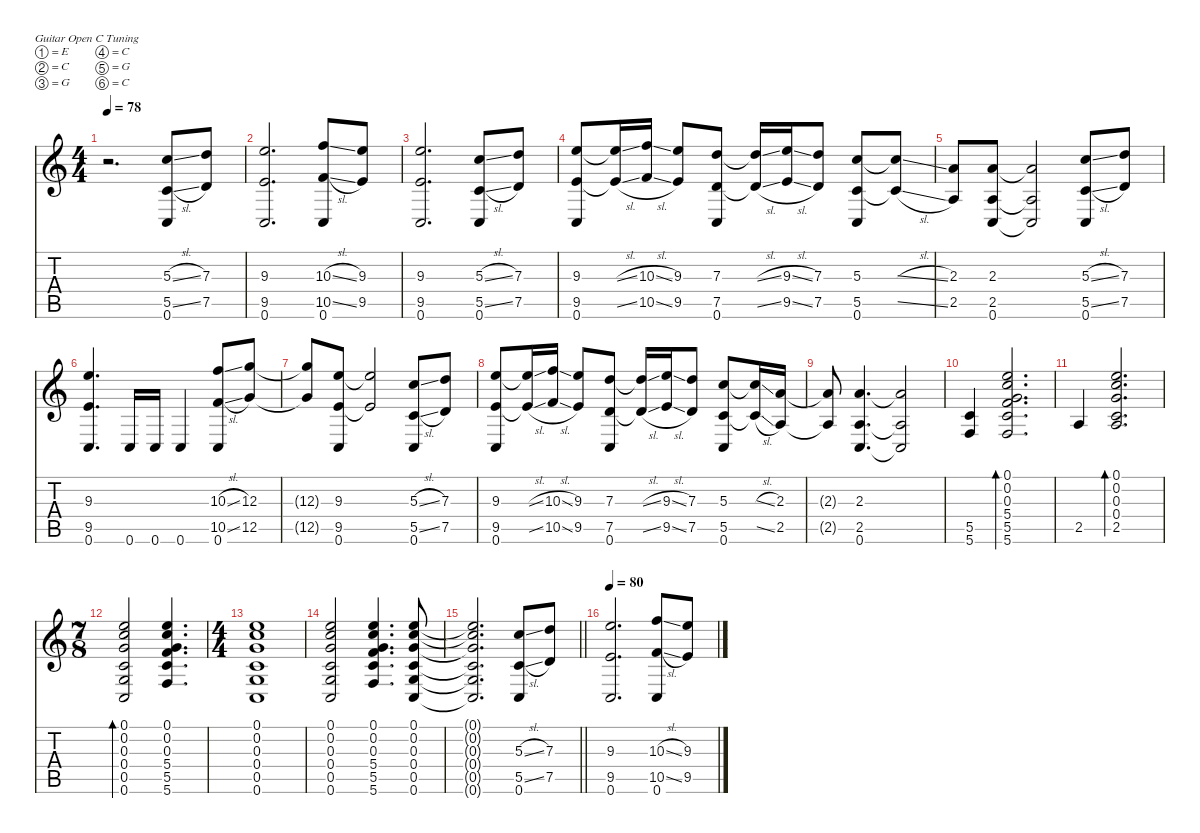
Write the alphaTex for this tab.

\defaultSystemsLayout 4
\hideDynamics
\bracketExtendMode nobrackets
\singleTrackTrackNamePolicy hidden
\multiTrackTrackNamePolicy hidden
\otherSystemsTrackNameOrientation horizontal
\track ("Guitar 1" "s.guit.") {defaultSystemsLayout 4 instrument acousticguitarsteel}
\staff {score tabs}
\tuning (E4 C4 G3 C3 G2 C2)
\ts (4 4)
\beaming (8 2 2 2 2)
\tempo 78
\clef g2
\ks c
r.2{d dy f instrument acousticguitarsteel beam Down} (5.3{sl} 5.5{sl} 0.6).8{beam Up} (7.3 7.5).8{beam Up} |
(9.3 9.5 0.6).2{d beam Up} (10.3{sl} 10.5{sl} 0.6).8{beam Up} (9.3 9.5).8{beam Up} |
(9.3 9.5 0.6).2{d beam Up} (5.3{sl} 5.5{sl} 0.6).8{beam Up} (7.3 7.5).8{beam Up} |
(9.3 9.5 0.6).8{beam Up} (9.3{sl t} 9.5{sl t}).16{beam Up} (10.3{sl} 10.5{sl}).16{beam Up} (9.3 9.5).8{beam Up} (7.3 7.5 0.6).8{beam Up} (7.3{sl t} 7.5{sl t}).16{beam Up} (9.3{sl} 9.5{sl}).16{beam Up} (7.3 7.5).8{beam Up} (5.3 5.5 0.6).8{beam Up} (5.3{sl t} 5.5{sl t}).8{beam Up} |
(2.3 2.5).8{beam Up} (2.3 2.5 0.6).8{beam Up} (2.3{t} 2.5{t} 0.6{t}).2{beam Up} (5.3{sl} 5.5{sl} 0.6).8{beam Up} (7.3 7.5).8{beam Up} |
(9.3 9.5 0.6).4{d beam Up} 0.6.16{beam Up} 0.6.16{beam Up} 0.6.4{beam Up} (10.3{sl} 10.5{sl} 0.6).8{beam Up} (12.3 12.5).8{beam Up} |
(12.3{t} 12.5{t}).8{beam Up} (9.3 9.5 0.6).8{beam Up} (9.3{t} 9.5{t}).2{beam Up} (5.3{sl} 5.5{sl} 0.6).8{beam Up} (7.3 7.5).8{beam Up} |
(9.3 9.5 0.6).8{beam Up} (9.3{sl t} 9.5{sl t}).16{beam Up} (10.3{sl} 10.5{sl}).16{beam Up} (9.3 9.5).8{beam Up} (7.3 7.5 0.6).8{beam Up} (7.3{sl t} 7.5{sl t}).16{beam Up} (9.3{sl} 9.5{sl}).16{beam Up} (7.3 7.5).8{beam Up} (5.3 5.5 0.6).8{beam Up} (5.3{sl t} 5.5{sl t}).16{beam Up} (2.3 2.5).16{beam Up} |
(2.3{t} 2.5{t}).8{beam Up} (2.3 2.5 0.6).4{d beam Up} (2.3{t} 2.5{t} 0.6{t}).2{beam Up} |
(5.5 5.6).4{beam Up} (0.1 0.2 0.3 5.4 5.5 5.6).2{d bd 240 beam Up} |
2.5.4{beam Up} (0.1 0.2 0.3 0.4 2.5).2{d bd 120 beam Up} |
\ts (7 8)
\beaming (8 3 2 2)
(0.1 0.2 0.3 0.4 0.5 0.6).2{bd 120 beam Up} (0.1 0.2 0.3 5.4 5.5 5.6).4{d beam Up} |
\ts (4 4)
\beaming (8 2 2 2 2)
(0.1 0.2 0.3 0.4 0.5 0.6).1{beam Up} |
(0.1 0.2 0.3 0.4 0.5 0.6).2{beam Up} (0.1 0.2 0.3 5.4 5.5 5.6).4{d beam Up} (0.1 0.2 0.3 0.4 0.5 0.6).8{beam Up} |
\barLineRight lightlight
(0.1{t} 0.2{t} 0.3{t} 0.4{t} 0.5{t} 0.6{t}).2{d beam Up} (5.3{sl} 5.5{sl} 0.6).8{beam Up} (7.3 7.5).8{beam Up} |
\tempo 80
(9.3 9.5 0.6).2{d beam Up} (10.3{sl} 10.5{sl} 0.6).8{beam Up} (9.3 9.5).8{beam Up}
